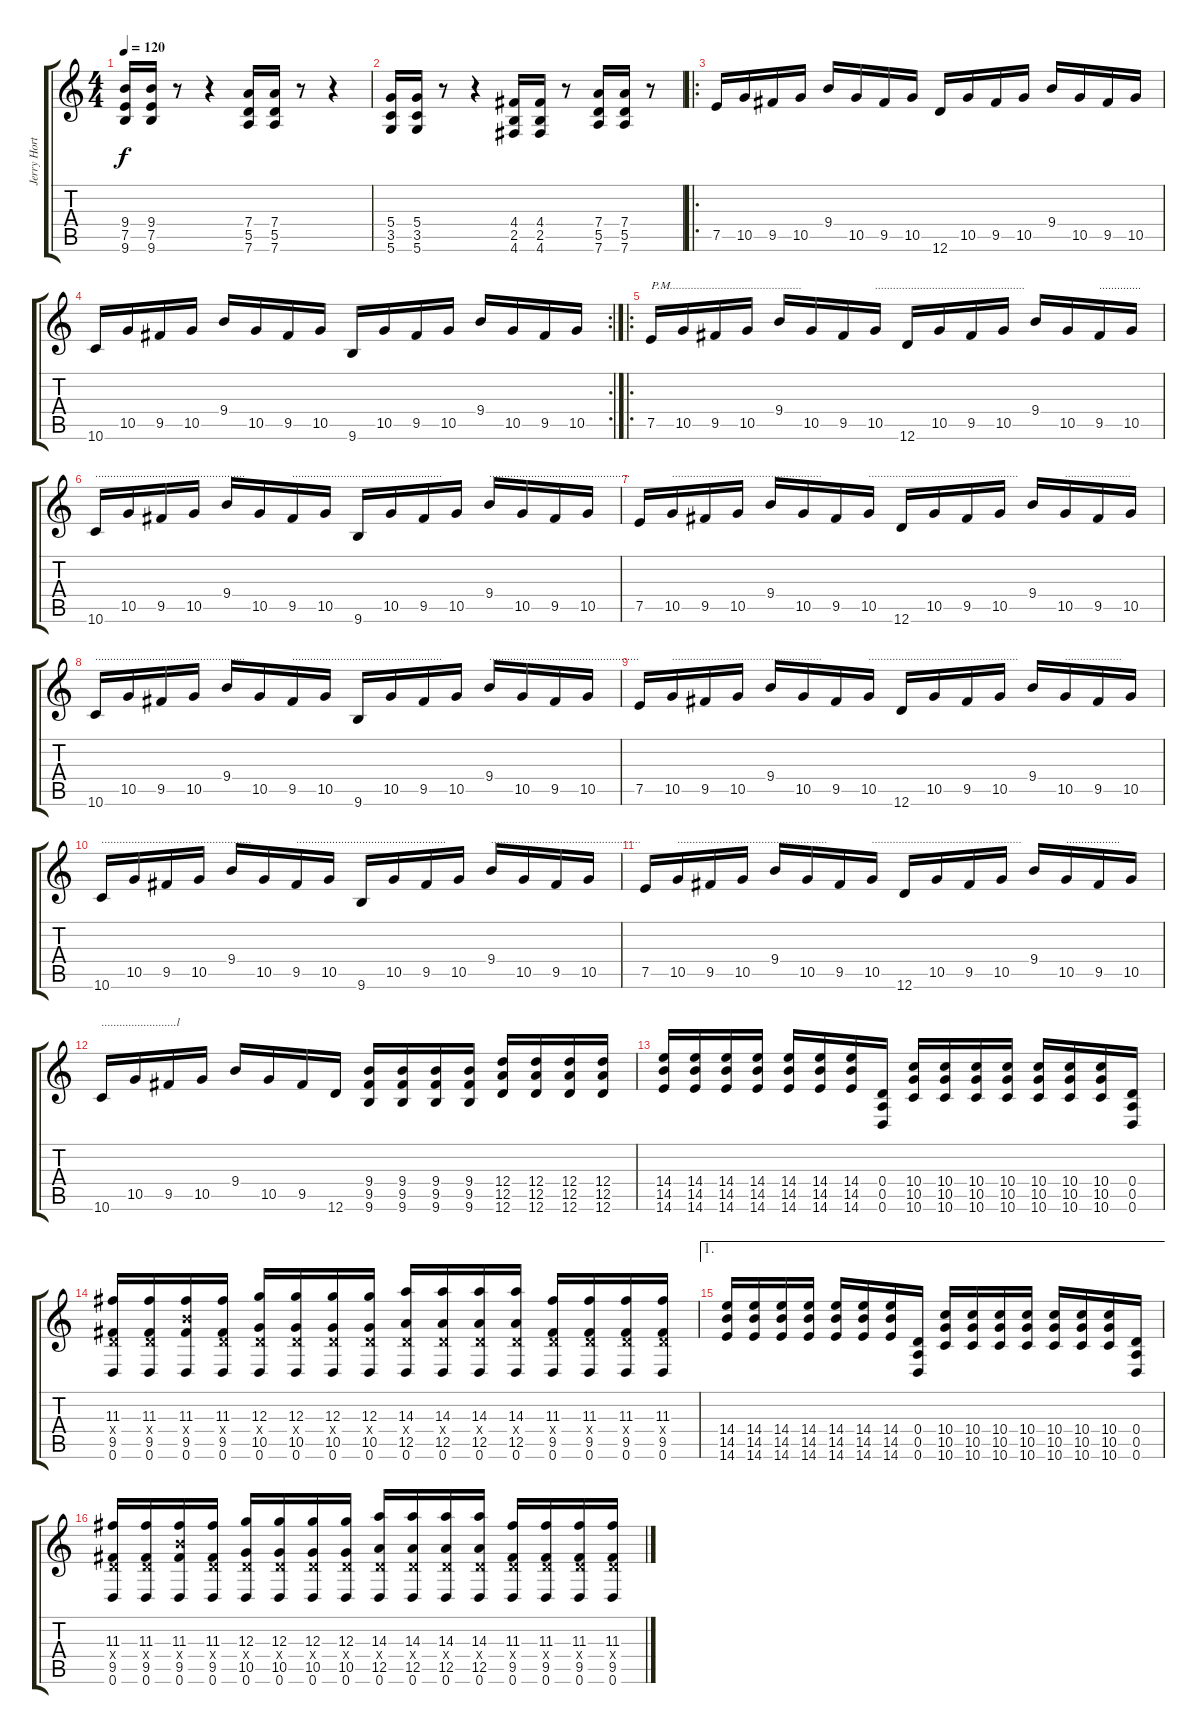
\track ("Jerry Horton" "Jerry Hort") {instrument distortionguitar}
\staff {score tabs}
\tuning (E4 B3 G3 D3 A2 D2) {hide}
\ts (4 4)
\tempo 120
\clef g2
\ks c
(9.4 7.5 9.6).16{dy f instrument distortionguitar} (9.4 7.5 9.6).16 r.8 r.4 (7.4 5.5 7.6).16 (7.4 5.5 7.6).16 r.8 r.4 |
(5.4 3.5 5.6).16 (5.4 3.5 5.6).16 r.8 r.4 (4.4 2.5 4.6).16 (4.4 2.5 4.6).16 r.8 (7.4 5.5 7.6).16 (7.4 5.5 7.6).16 r.8 |
\ro
7.5.16 10.5.16 9.5.16 10.5.16 9.4.16 10.5.16 9.5.16 10.5.16 12.6.16 10.5.16 9.5.16 10.5.16 9.4.16 10.5.16 9.5.16 10.5.16 |
\rc 2
10.6.16 10.5.16 9.5.16 10.5.16 9.4.16 10.5.16 9.5.16 10.5.16 9.6.16 10.5.16 9.5.16 10.5.16 9.4.16 10.5.16 9.5.16 10.5.16 |
\ro
7.5.16{txt "P.M............................................"} 10.5.16 9.5.16 10.5.16 9.4.16 10.5.16 9.5.16 10.5.16{txt ".................................................."} 12.6.16 10.5.16 9.5.16 10.5.16 9.4.16 10.5.16 9.5.16{txt ".............."} 10.5.16 |
10.6.16{txt ".................................................."} 10.5.16 9.5.16 10.5.16 9.4.16 10.5.16 9.5.16{txt ".................................................."} 10.5.16 9.6.16 10.5.16 9.5.16 10.5.16 9.4.16{txt "..............................................."} 10.5.16 9.5.16 10.5.16 |
7.5.16 10.5.16{txt ".................................................."} 9.5.16 10.5.16 9.4.16 10.5.16 9.5.16 10.5.16{txt ".................................................."} 12.6.16 10.5.16 9.5.16 10.5.16 9.4.16 10.5.16{txt "......................"} 9.5.16 10.5.16 |
10.6.16{txt ".................................................."} 10.5.16 9.5.16 10.5.16 9.4.16 10.5.16 9.5.16{txt ".................................................."} 10.5.16 9.6.16 10.5.16 9.5.16 10.5.16 9.4.16{txt ".................................................."} 10.5.16 9.5.16 10.5.16 |
7.5.16 10.5.16{txt ".................................................."} 9.5.16 10.5.16 9.4.16 10.5.16 9.5.16 10.5.16{txt ".................................................."} 12.6.16 10.5.16 9.5.16 10.5.16 9.4.16 10.5.16{txt "..................."} 9.5.16 10.5.16 |
10.6.16{txt ".................................................."} 10.5.16 9.5.16 10.5.16 9.4.16 10.5.16 9.5.16{txt ".................................................."} 10.5.16 9.6.16 10.5.16 9.5.16 10.5.16 9.4.16{txt ".................................................."} 10.5.16 9.5.16 10.5.16 |
7.5.16 10.5.16{txt ".................................................."} 9.5.16 10.5.16 9.4.16 10.5.16 9.5.16 10.5.16{txt ".................................................."} 12.6.16 10.5.16 9.5.16 10.5.16 9.4.16 10.5.16{txt ".................."} 9.5.16 10.5.16 |
10.6.16{txt ".........................l"} 10.5.16 9.5.16 10.5.16 9.4.16 10.5.16 9.5.16 12.6.16 (9.4 9.5 9.6).16 (9.4 9.5 9.6).16 (9.4 9.5 9.6).16 (9.4 9.5 9.6).16 (12.4 12.5 12.6).16 (12.4 12.5 12.6).16 (12.4 12.5 12.6).16 (12.4 12.5 12.6).16 |
(14.4 14.5 14.6).16 (14.4 14.5 14.6).16 (14.4 14.5 14.6).16 (14.4 14.5 14.6).16 (14.4 14.5 14.6).16 (14.4 14.5 14.6).16 (14.4 14.5 14.6).16 (0.4 0.5 0.6).16 (10.4 10.5 10.6).16 (10.4 10.5 10.6).16 (10.4 10.5 10.6).16 (10.4 10.5 10.6).16 (10.4 10.5 10.6).16 (10.4 10.5 10.6).16 (10.4 10.5 10.6).16 (0.4 0.5 0.6).16 |
(11.3 0.4{x} 9.5 0.6).16 (11.3 0.4{x} 9.5 0.6).16 (11.3 9.4{x} 9.5 0.6).16 (11.3 0.4{x} 9.5 0.6).16 (12.3 0.4{x} 10.5 0.6).16 (12.3 0.4{x} 10.5 0.6).16 (12.3 0.4{x} 10.5 0.6).16 (12.3 0.4{x} 10.5 0.6).16 (14.3 0.4{x} 12.5 0.6).16 (14.3 0.4{x} 12.5 0.6).16 (14.3 0.4{x} 12.5 0.6).16 (14.3 0.4{x} 12.5 0.6).16 (11.3 0.4{x} 9.5 0.6).16 (11.3 0.4{x} 9.5 0.6).16 (11.3 0.4{x} 9.5 0.6).16 (11.3 0.4{x} 9.5 0.6).16 |
\ae 1
(14.4 14.5 14.6).16 (14.4 14.5 14.6).16 (14.4 14.5 14.6).16 (14.4 14.5 14.6).16 (14.4 14.5 14.6).16 (14.4 14.5 14.6).16 (14.4 14.5 14.6).16 (0.4 0.5 0.6).16 (10.4 10.5 10.6).16 (10.4 10.5 10.6).16 (10.4 10.5 10.6).16 (10.4 10.5 10.6).16 (10.4 10.5 10.6).16 (10.4 10.5 10.6).16 (10.4 10.5 10.6).16 (0.4 0.5 0.6).16 |
(11.3 0.4{x} 9.5 0.6).16 (11.3 0.4{x} 9.5 0.6).16 (11.3 9.4{x} 9.5 0.6).16 (11.3 0.4{x} 9.5 0.6).16 (12.3 0.4{x} 10.5 0.6).16 (12.3 0.4{x} 10.5 0.6).16 (12.3 0.4{x} 10.5 0.6).16 (12.3 0.4{x} 10.5 0.6).16 (14.3 0.4{x} 12.5 0.6).16 (14.3 0.4{x} 12.5 0.6).16 (14.3 0.4{x} 12.5 0.6).16 (14.3 0.4{x} 12.5 0.6).16 (11.3 0.4{x} 9.5 0.6).16 (11.3 0.4{x} 9.5 0.6).16 (11.3 0.4{x} 9.5 0.6).16 (11.3 0.4{x} 9.5 0.6).16
